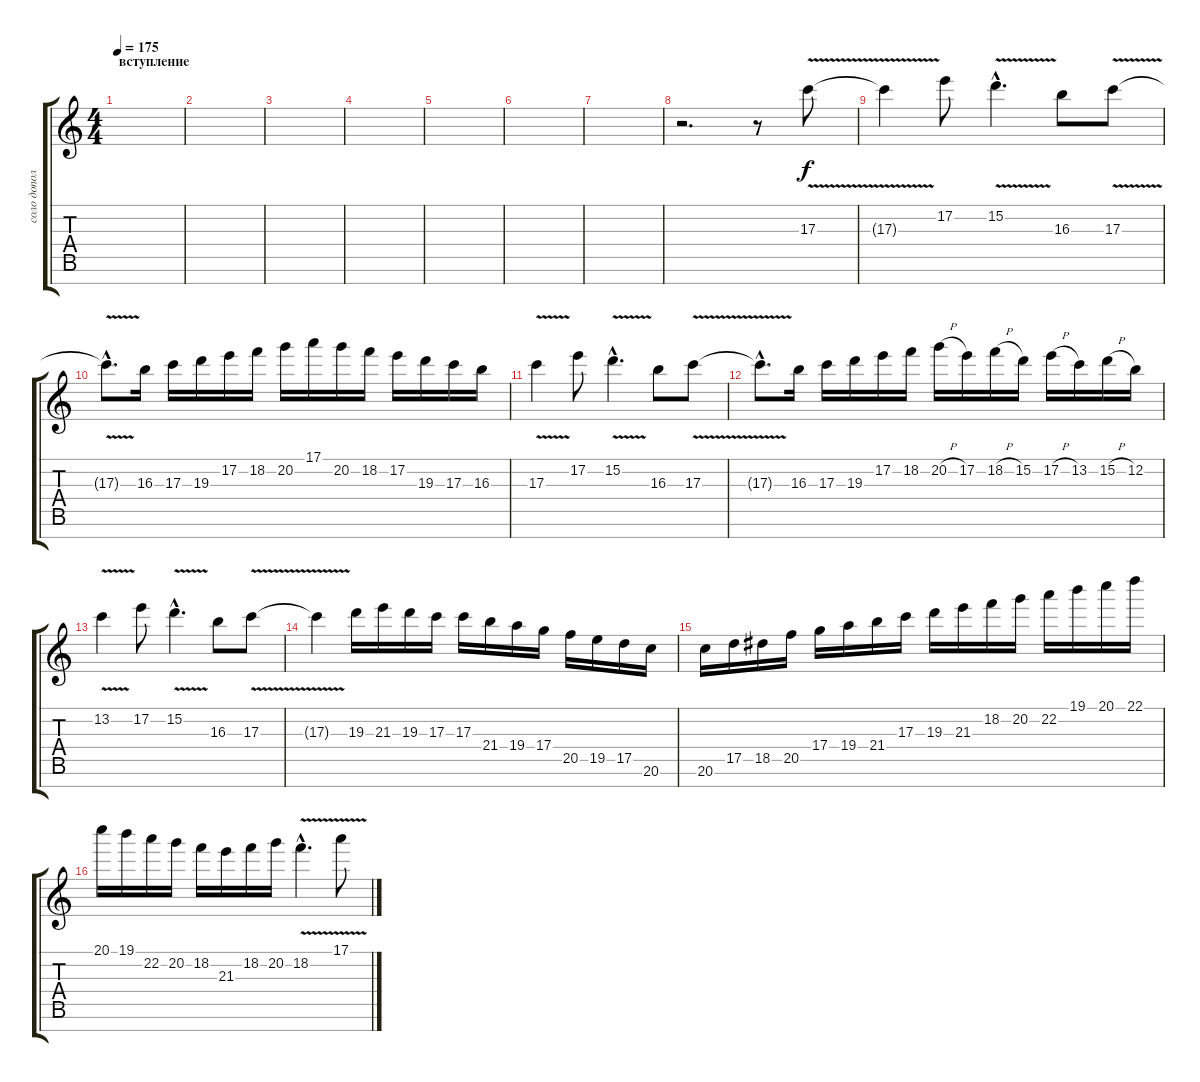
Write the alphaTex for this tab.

\track ("соло дополнительное" "соло допол") {instrument distortionguitar}
\staff {score tabs}
\tuning (E4 B3 G3 D3 A2 E2 B1) {hide}
\ts (4 4)
\section ("" "вступление")
\tempo 175
\clef g2
\ks c
|
|
|
|
|
|
|
r.2{d} r.8 17.3{v}.8 |
17.3{v t}.4 17.2.8 15.2{v hac}.4{d} 16.3.8 17.3{v}.8 |
17.3{hac t}.8{d} 16.3.16 17.3.16 19.3.16 17.2.16 18.2.16 20.2.16 17.1.16 20.2.16 18.2.16 17.2.16 19.3.16 17.3.16 16.3.16 |
17.3{v}.4 17.2.8 15.2{v hac}.4{d} 16.3.8 17.3{v}.8 |
17.3{hac t}.8{d} 16.3.16 17.3.16 19.3.16 17.2.16 18.2.16 20.2{h}.16 17.2.16 18.2{h}.16 15.2.16 17.2{h}.16 13.2.16 15.2{h}.16 12.2.16 |
13.2{v}.4 17.2.8 15.2{v hac}.4{d} 16.3.8 17.3{v}.8 |
17.3{t}.4 19.3.16 21.3.16 19.3.16 17.3.16 17.3.16 21.4.16 19.4.16 17.4.16 20.5.16 19.5.16 17.5.16 20.6.16 |
20.6.16 17.5.16 18.5.16 20.5.16 17.4.16 19.4.16 21.4.16 17.3.16 19.3.16 21.3.16 18.2.16 20.2.16 22.2.16 19.1.16 20.1.16 22.1.16 |
20.1.16 19.1.16 22.2.16 20.2.16 18.2.16 21.3.16 18.2.16 20.2.16 18.2{v hac}.4{d} 17.1{v}.8
